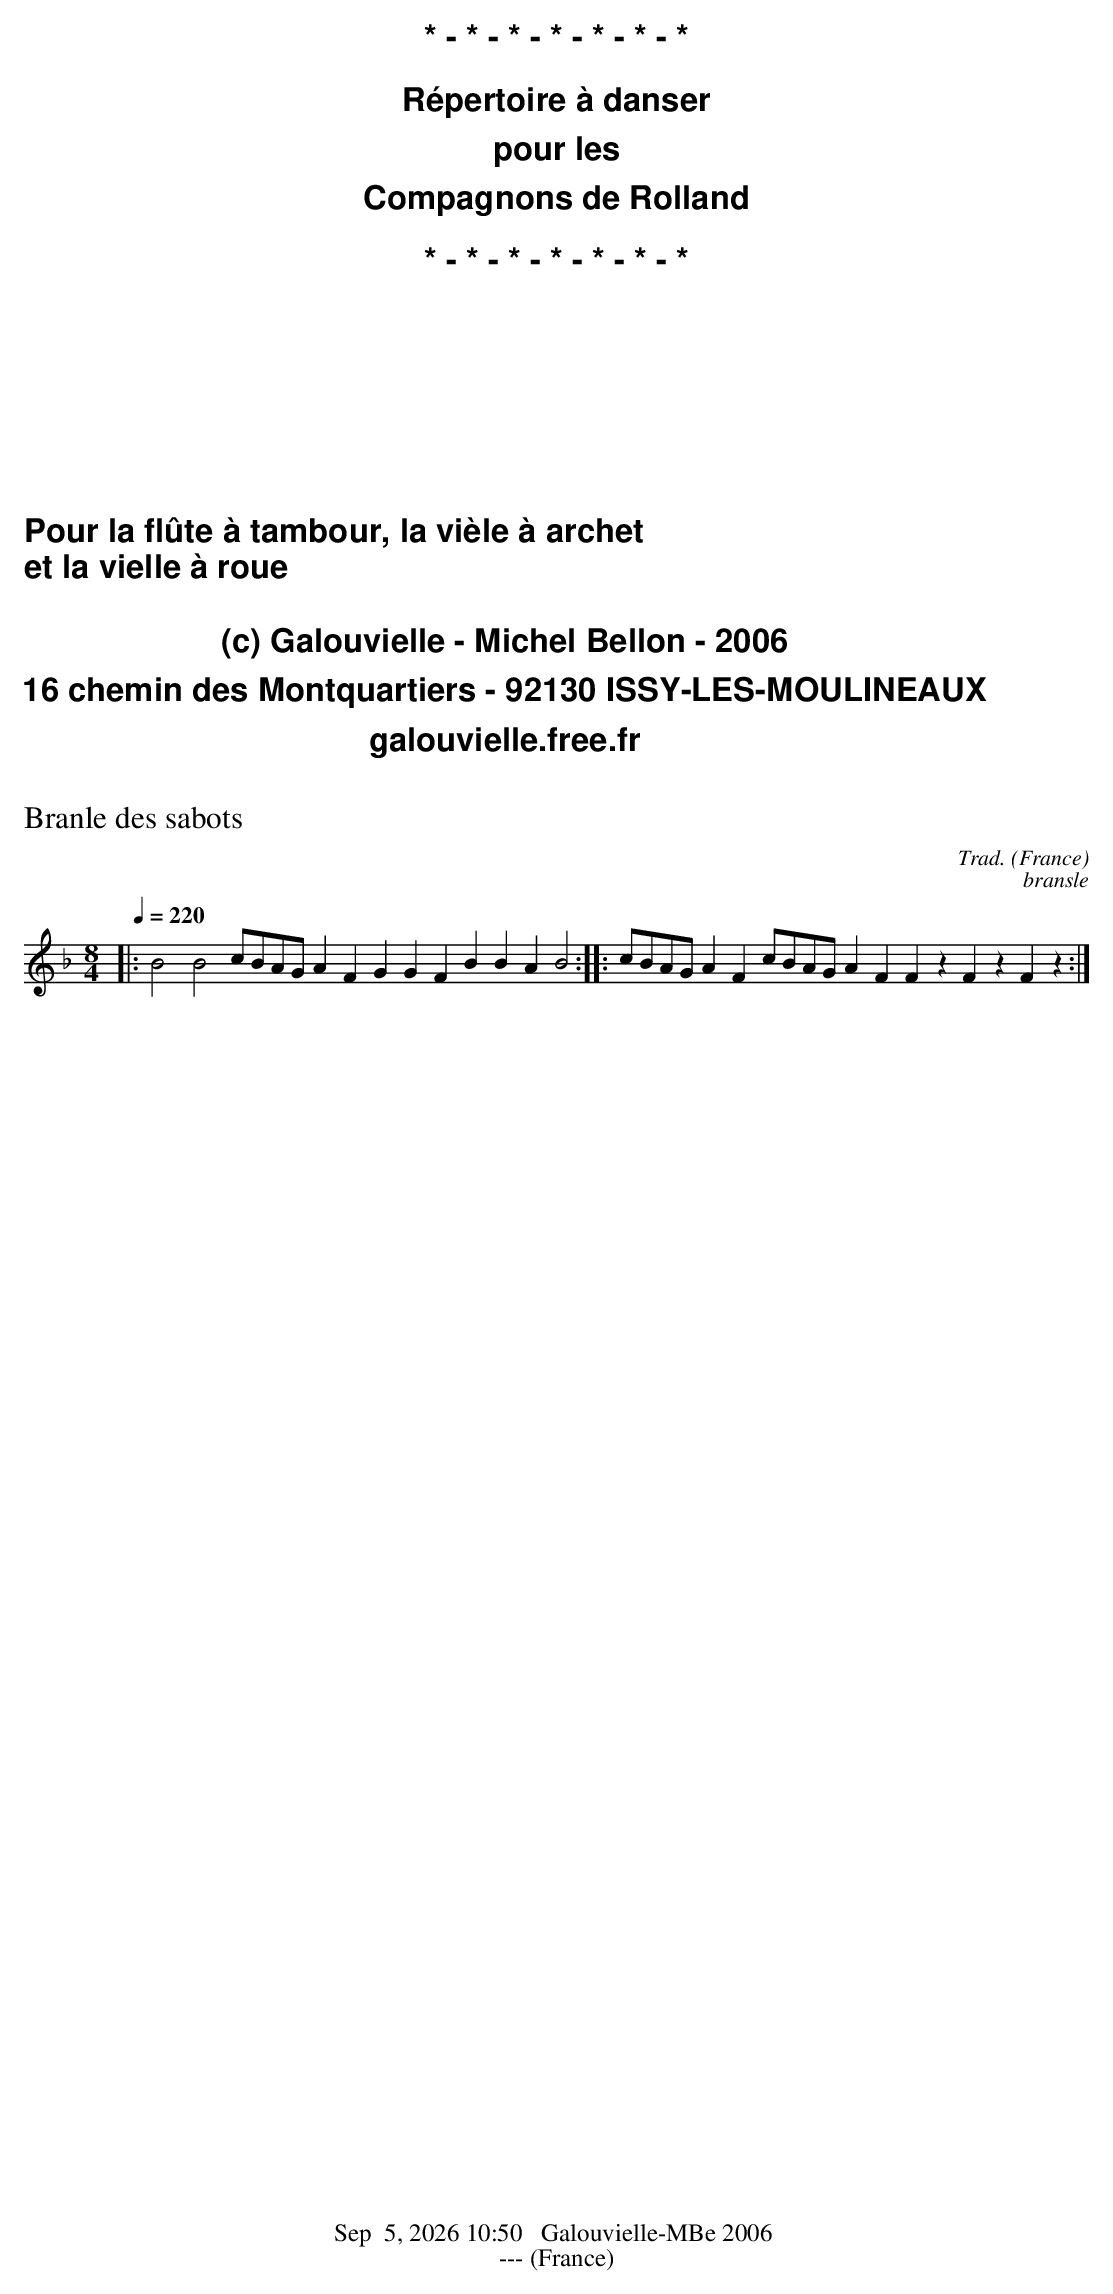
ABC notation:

X:1
T:Branle des sabots
C:Trad.
O:France
M:8/4
L:1/4
Q:1/4=220
K:F
|: B2B2 c/B/A/G/AF GGFBBAB2 :: c/B/A/G/AF c/B/A/G/AF FzFzFz :|
